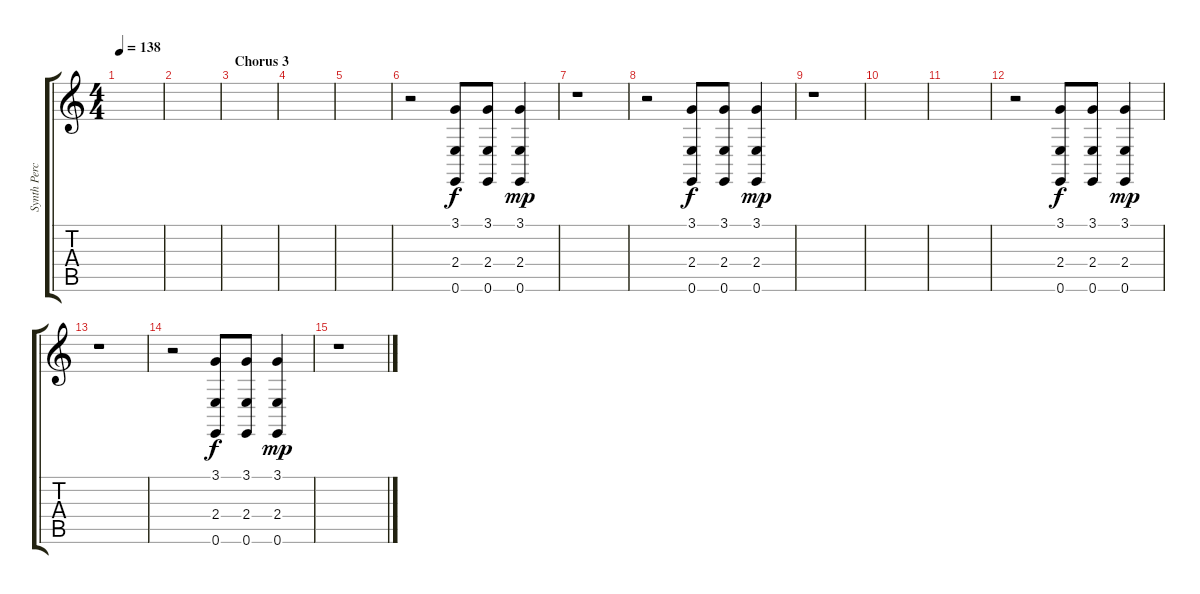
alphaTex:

\track ("Synth Percs" "Synth Perc") {instrument woodblock}
\staff {score tabs}
\tuning (E4 B3 G3 D3 A2 E2) {hide}
\ts (4 4)
\tempo 138
\clef g2
\ks c
|
|
\section ("" "Chorus 3")
|
|
|
r.2 (3.1 2.4 0.6).8{dy f} (3.1 2.4 0.6).8 (3.1 2.4 0.6).4{dy mp} |
r.1 |
r.2 (3.1 2.4 0.6).8{dy f} (3.1 2.4 0.6).8 (3.1 2.4 0.6).4{dy mp} |
r.1 |
|
|
r.2 (3.1 2.4 0.6).8{dy f} (3.1 2.4 0.6).8 (3.1 2.4 0.6).4{dy mp} |
r.1 |
r.2 (3.1 2.4 0.6).8{dy f} (3.1 2.4 0.6).8 (3.1 2.4 0.6).4{dy mp} |
r.1
